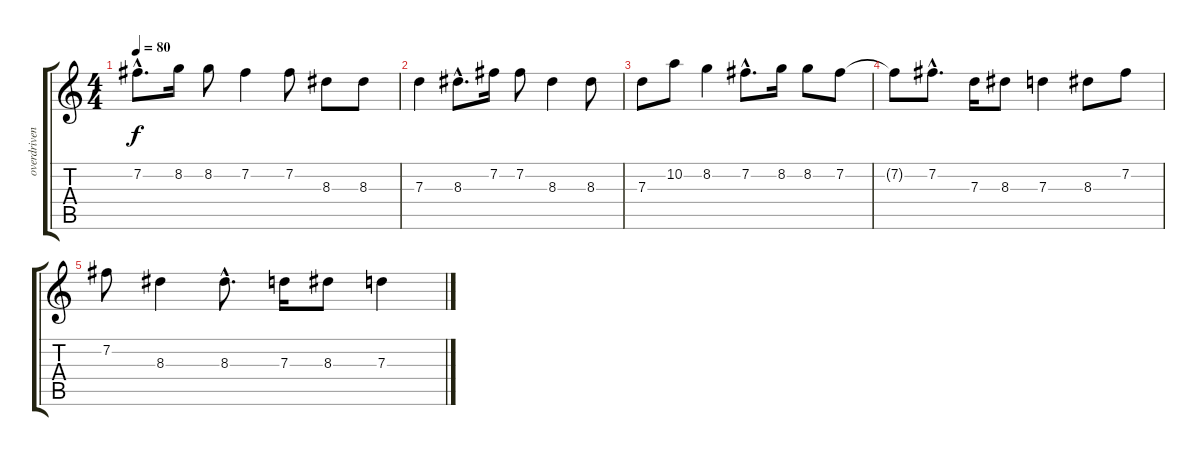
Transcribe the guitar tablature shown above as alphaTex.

\track ("overdriven gitar" "overdriven") {instrument overdrivenguitar}
\staff {score tabs}
\tuning (E4 B3 G3 D3 A2 E2) {hide}
\ts (4 4)
\tempo 80
\clef g2
\ks c
7.2{hac}.8{d dy f} 8.2.16 8.2.8 7.2.4 7.2.8 8.3.8 8.3.8 |
7.3.4 8.3{hac}.8{d} 7.2.16 7.2.8 8.3.4 8.3.8 |
7.3.8 10.2.8 8.2.4 7.2{hac}.8{d} 8.2.16 8.2.8 7.2.8 |
7.2{t}.8 7.2{hac}.8{d} 7.3.16 8.3.8 7.3.4 8.3.8 7.2.8 |
7.2.8 8.3.4 8.3{hac}.8{d} 7.3.16 8.3.8 7.3.4
